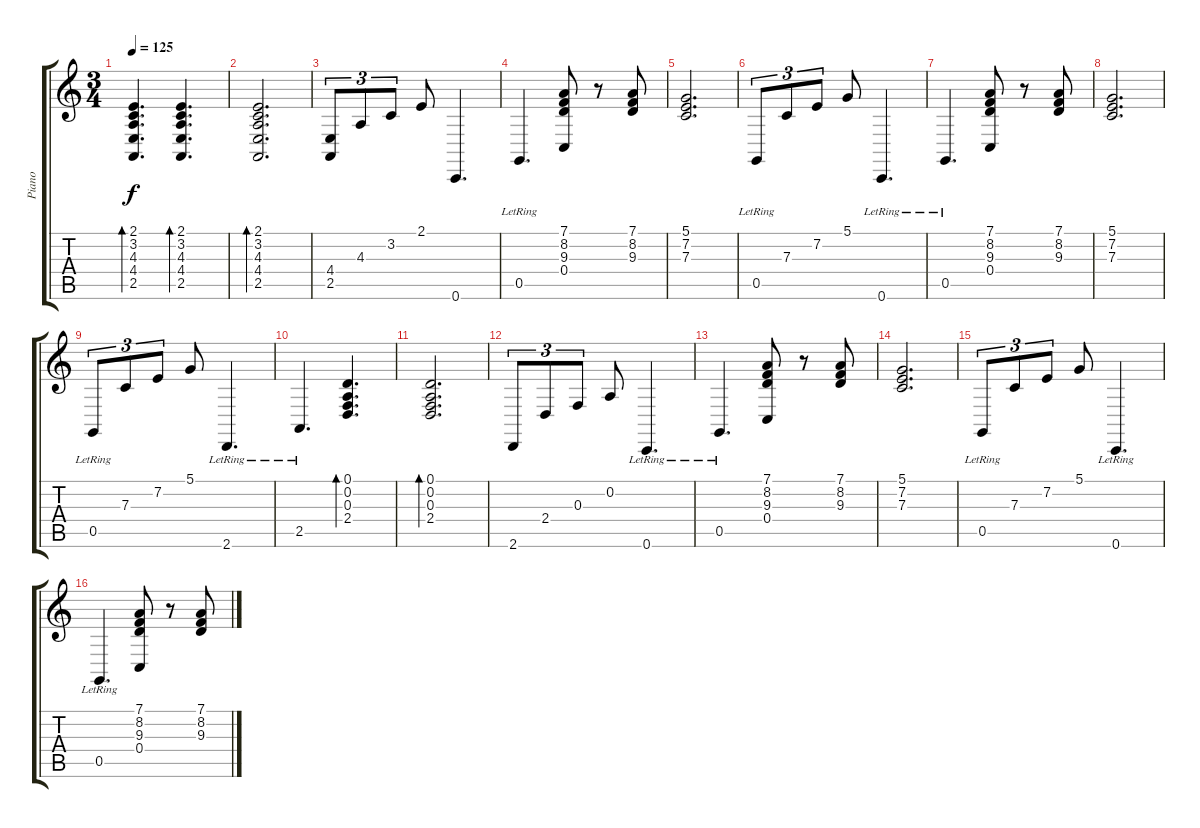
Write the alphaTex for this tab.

\track ("Piano" "Piano") {instrument acousticgrandpiano}
\staff {score tabs}
\tuning (D4 A3 F3 C3 G2 C2) {hide}
\ts (3 4)
\tempo 125
\clef g2
\ks c
(2.1 3.2 4.3 4.4 2.5).4{d bd 120 dy f} (2.1 3.2 4.3 4.4 2.5).4{d bd 120} |
(2.1 3.2 4.3 4.4 2.5).2{d bd 120} |
(4.4 2.5).8{tu (3 2)} 4.3.8{tu (3 2)} 3.2.8{tu (3 2)} 2.1.8 0.6.4{d} |
0.5{lr}.4{d} (7.1 8.2 9.3 0.4).8 r.8 (7.1 8.2 9.3).8 |
(5.1 7.2 7.3).2{d} |
0.5{lr}.8{tu (3 2)} 7.3.8{tu (3 2)} 7.2.8{tu (3 2)} 5.1.8 0.6{lr}.4{d} |
0.5{lr}.4{d} (7.1 8.2 9.3 0.4).8 r.8 (7.1 8.2 9.3).8 |
(5.1 7.2 7.3).2{d} |
0.5{lr}.8{tu (3 2)} 7.3.8{tu (3 2)} 7.2.8{tu (3 2)} 5.1.8 2.6{lr}.4{d} |
2.5{lr}.4{d} (0.1 0.2 0.3 2.4).4{d bd 120} |
(0.1 0.2 0.3 2.4).2{d bd 120} |
2.6.8{tu (3 2)} 2.4.8{tu (3 2)} 0.3.8{tu (3 2)} 0.2.8 0.6{lr}.4{d} |
0.5{lr}.4{d} (7.1 8.2 9.3 0.4).8 r.8 (7.1 8.2 9.3).8 |
(5.1 7.2 7.3).2{d} |
0.5{lr}.8{tu (3 2)} 7.3.8{tu (3 2)} 7.2.8{tu (3 2)} 5.1.8 0.6{lr}.4{d} |
0.5{lr}.4{d} (7.1 8.2 9.3 0.4).8 r.8 (7.1 8.2 9.3).8
